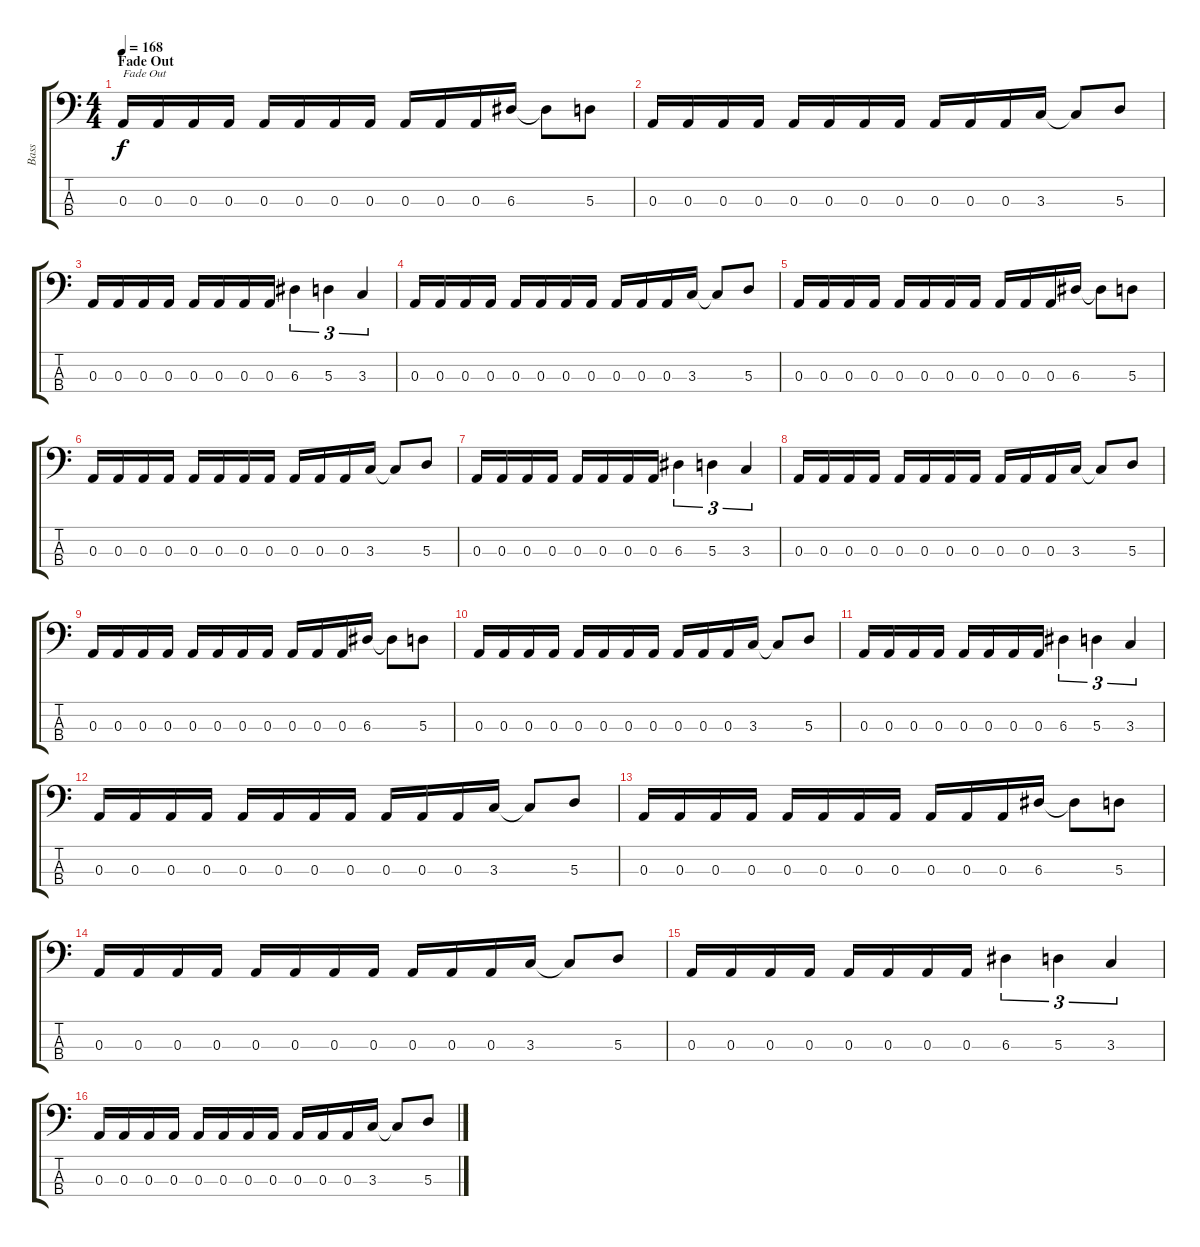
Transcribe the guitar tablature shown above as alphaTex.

\track ("Bass" "Bass") {instrument electricbassfinger}
\staff {score tabs}
\tuning (G2 D2 A1 E1) {hide}
\ts (4 4)
\section ("" "Fade Out")
\tempo 168
\clef f4
\ks c
0.3.16{txt "Fade Out" dy f volume 16} 0.3.16 0.3.16 0.3.16 0.3.16{volume 15} 0.3.16 0.3.16 0.3.16 0.3.16 0.3.16 0.3.16 6.3.16 6.3{t}.8 5.3.8 |
0.3.16{volume 15} 0.3.16 0.3.16 0.3.16 0.3.16 0.3.16 0.3.16 0.3.16 0.3.16 0.3.16 0.3.16 3.3.16 3.3{t}.8 5.3.8 |
0.3.16{volume 15} 0.3.16 0.3.16 0.3.16 0.3.16{volume 14} 0.3.16 0.3.16 0.3.16 6.3.4{tu (3 2)} 5.3.4{tu (3 2)} 3.3.4{tu (3 2)} |
0.3.16{volume 14} 0.3.16 0.3.16 0.3.16 0.3.16 0.3.16 0.3.16 0.3.16 0.3.16 0.3.16 0.3.16 3.3.16 3.3{t}.8 5.3.8 |
0.3.16{volume 14} 0.3.16 0.3.16 0.3.16 0.3.16{volume 13} 0.3.16 0.3.16 0.3.16 0.3.16 0.3.16 0.3.16 6.3.16 6.3{t}.8 5.3.8 |
0.3.16{volume 13} 0.3.16 0.3.16 0.3.16 0.3.16 0.3.16 0.3.16 0.3.16 0.3.16 0.3.16 0.3.16 3.3.16 3.3{t}.8 5.3.8 |
0.3.16{volume 13} 0.3.16 0.3.16 0.3.16 0.3.16{volume 12} 0.3.16 0.3.16 0.3.16 6.3.4{tu (3 2)} 5.3.4{tu (3 2)} 3.3.4{tu (3 2)} |
0.3.16{volume 12} 0.3.16 0.3.16 0.3.16 0.3.16{volume 11} 0.3.16 0.3.16 0.3.16 0.3.16 0.3.16 0.3.16 3.3.16 3.3{t}.8 5.3.8 |
0.3.16{volume 11} 0.3.16 0.3.16 0.3.16 0.3.16{volume 10} 0.3.16 0.3.16 0.3.16 0.3.16 0.3.16 0.3.16 6.3.16 6.3{t}.8 5.3.8 |
0.3.16{volume 10} 0.3.16 0.3.16 0.3.16 0.3.16{volume 9} 0.3.16 0.3.16 0.3.16 0.3.16 0.3.16 0.3.16 3.3.16 3.3{t}.8 5.3.8 |
0.3.16{volume 9} 0.3.16 0.3.16 0.3.16 0.3.16{volume 8} 0.3.16 0.3.16 0.3.16 6.3.4{tu (3 2)} 5.3.4{tu (3 2)} 3.3.4{tu (3 2)} |
0.3.16{volume 8} 0.3.16 0.3.16 0.3.16 0.3.16{volume 7} 0.3.16 0.3.16 0.3.16 0.3.16 0.3.16 0.3.16 3.3.16 3.3{t}.8 5.3.8 |
0.3.16{volume 7} 0.3.16 0.3.16 0.3.16 0.3.16{volume 6} 0.3.16 0.3.16 0.3.16 0.3.16 0.3.16 0.3.16 6.3.16 6.3{t}.8 5.3.8 |
0.3.16{volume 6} 0.3.16 0.3.16 0.3.16 0.3.16{volume 5} 0.3.16 0.3.16 0.3.16 0.3.16 0.3.16 0.3.16 3.3.16 3.3{t}.8 5.3.8 |
0.3.16{volume 5} 0.3.16 0.3.16 0.3.16 0.3.16{volume 4} 0.3.16 0.3.16 0.3.16 6.3.4{tu (3 2)} 5.3.4{tu (3 2)} 3.3.4{tu (3 2)} |
0.3.16{volume 4} 0.3.16 0.3.16 0.3.16 0.3.16{volume 3} 0.3.16 0.3.16 0.3.16 0.3.16 0.3.16 0.3.16 3.3.16 3.3{t}.8 5.3.8
